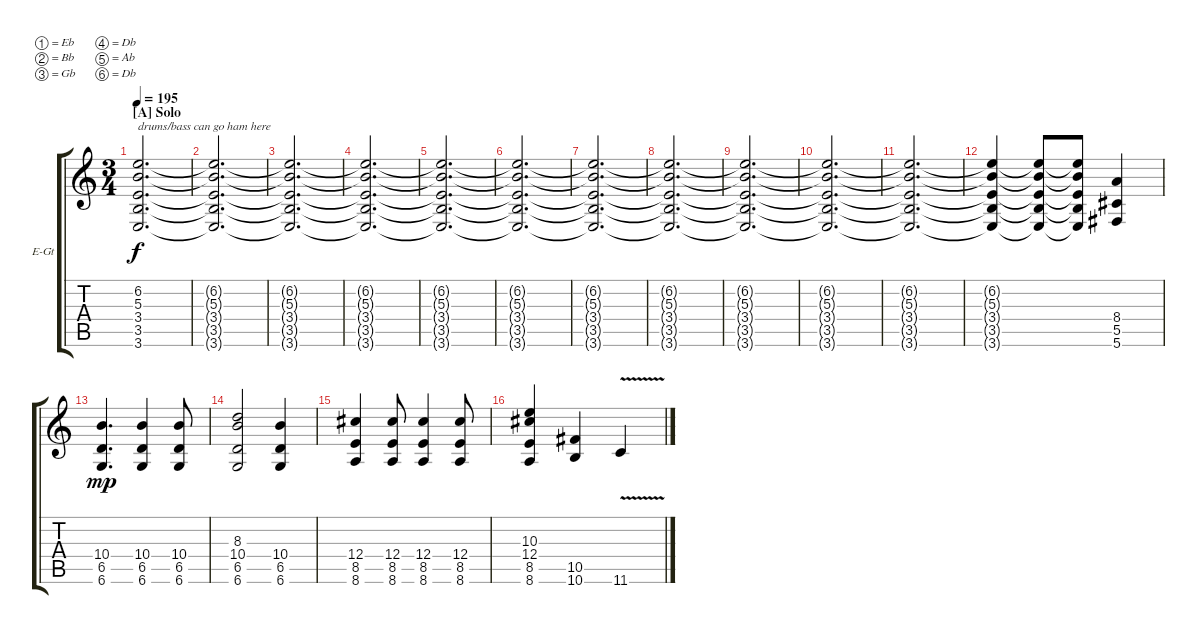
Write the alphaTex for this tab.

\bracketExtendMode groupsimilarinstruments
\firstSystemTrackNameOrientation horizontal
\otherSystemsTrackNameOrientation horizontal
\track ("Electric Guitar" "E-Gt") {instrument overdrivenguitar}
\staff {score tabs}
\tuning (Eb4 Bb3 Gb3 Db3 Ab2 Db2)
\ts (3 4)
\section ("A" "Solo")
\tempo 195
\clef g2
\ks c
(3.6 3.5 3.4 5.3 6.2).2{d txt "drums/bass can go ham here" dy f} |
(6.2{t} 5.3{t} 3.4{t} 3.5{t} 3.6{t}).2{d} |
(3.6{t} 3.5{t} 3.4{t} 5.3{t} 6.2{t}).2{d} |
(6.2{t} 5.3{t} 3.4{t} 3.5{t} 3.6{t}).2{d} |
(3.6{t} 3.5{t} 3.4{t} 5.3{t} 6.2{t}).2{d} |
(6.2{t} 5.3{t} 3.4{t} 3.5{t} 3.6{t}).2{d} |
(3.6{t} 3.5{t} 3.4{t} 5.3{t} 6.2{t}).2{d} |
(6.2{t} 5.3{t} 3.4{t} 3.5{t} 3.6{t}).2{d} |
(3.6{t} 3.5{t} 3.4{t} 5.3{t} 6.2{t}).2{d} |
(3.6{t} 3.5{t} 3.4{t} 5.3{t} 6.2{t}).2{d} |
(3.6{t} 3.5{t} 3.4{t} 5.3{t} 6.2{t}).2{d} |
(3.6{t} 3.5{t} 3.4{t} 5.3{t} 6.2{t}).4 (3.6{t} 3.5{t} 3.4{t} 5.3{t} 6.2{t}).8 (3.6{t} 3.5{t} 3.4{t} 5.3{t} 6.2{t}).8 (8.4 5.6 5.5).4 |
(6.6 6.5 10.4).4{d dy mp} (6.6 6.5 10.4).4 (6.6 6.5 10.4).8 |
(10.4 6.6 6.5 8.3).2 (10.4 6.5 6.6).4 |
(8.6 8.5 12.4).4 (8.6 8.5 12.4).8 (8.6 8.5 12.4).4 (12.4 8.5 8.6).8 |
(8.6 8.5 12.4 10.3).4 (10.6 10.5).4 11.6{v}.4
